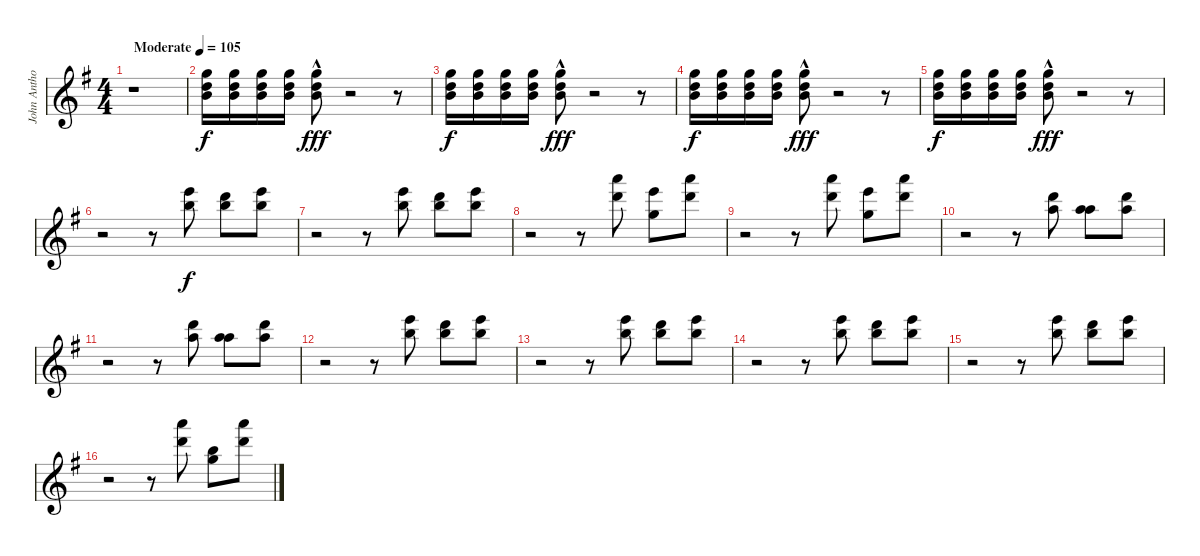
\track ("John Anthony Keyboards" "John Antho") {instrument rockorgan}
\staff {score}
\tuning (E4 B3 G3 D3 A2 E2) {hide}
\ts (4 4)
\tempo (105 "Moderate")
\clef g2
\ks g
r.1{dy f instrument rockorgan} |
(15.1 15.2 16.3).16 (15.1 15.2 16.3).16 (15.1 15.2 16.3).16 (15.1 15.2 16.3).16 (15.1{hac} 15.2 16.3).8{dy fff} r.2 r.8 |
(15.1 15.2 16.3).16{dy f} (15.1 15.2 16.3).16 (15.1 15.2 16.3).16 (15.1 15.2 16.3).16 (15.1{hac} 15.2 16.3).8{dy fff} r.2 r.8 |
(15.1 15.2 16.3).16{dy f} (15.1 15.2 16.3).16 (15.1 15.2 16.3).16 (15.1 15.2 16.3).16 (15.1{hac} 15.2 16.3).8{dy fff} r.2 r.8 |
(15.1 15.2 16.3).16{dy f} (15.1 15.2 16.3).16 (15.1 15.2 16.3).16 (15.1 15.2 16.3).16 (15.1{hac} 15.2 16.3).8{dy fff} r.2 r.8 |
r.2{volume 7 balance 16} r.8 (24.1 24.2).8{dy f} (22.1 24.2).8 (24.1 24.2).8 |
r.2 r.8 (24.1 24.2).8 (22.1 24.2).8 (24.1 24.2).8 |
r.2 r.8 (29.1 27.2).8 (24.1 20.2).8 (29.1 27.2).8 |
r.2 r.8 (29.1 27.2).8 (24.1 20.2).8 (29.1 27.2).8 |
r.2 r.8 (17.1 27.2).8 (17.1 22.2).8 (17.1 27.2).8 |
r.2 r.8 (17.1 27.2).8 (17.1 22.2).8 (17.1 27.2).8 |
r.2 r.8 (24.1 24.2).8 (22.1 24.2).8 (24.1 24.2).8 |
r.2 r.8 (24.1 24.2).8 (22.1 24.2).8 (24.1 24.2).8 |
r.2 r.8 (24.1 24.2).8 (22.1 24.2).8 (24.1 24.2).8 |
r.2 r.8 (24.1 24.2).8 (22.1 24.2).8 (24.1 24.2).8 |
r.2 r.8 (29.1 27.2).8 (19.1 20.2).8 (29.1 27.2).8
